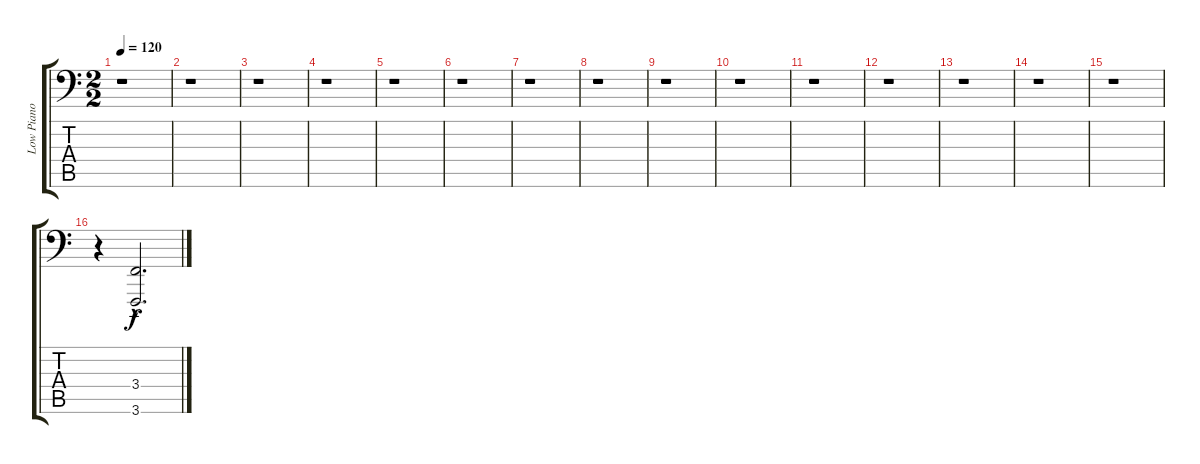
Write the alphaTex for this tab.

\track ("Low Piano" "Low Piano") {instrument acousticgrandpiano}
\staff {score tabs}
\tuning (E3 B2 G2 D2 A1 D1) {hide}
\ts (2 2)
\tempo 120
\clef f4
\ks c
r.1{dy fff} |
r.1 |
r.1 |
r.1 |
r.1 |
r.1 |
r.1 |
r.1 |
r.1 |
r.1 |
r.1 |
r.1 |
r.1 |
r.1 |
r.1 |
r.4 (3.4{hac} 3.6{hac}).2{d dy f volume 7}
